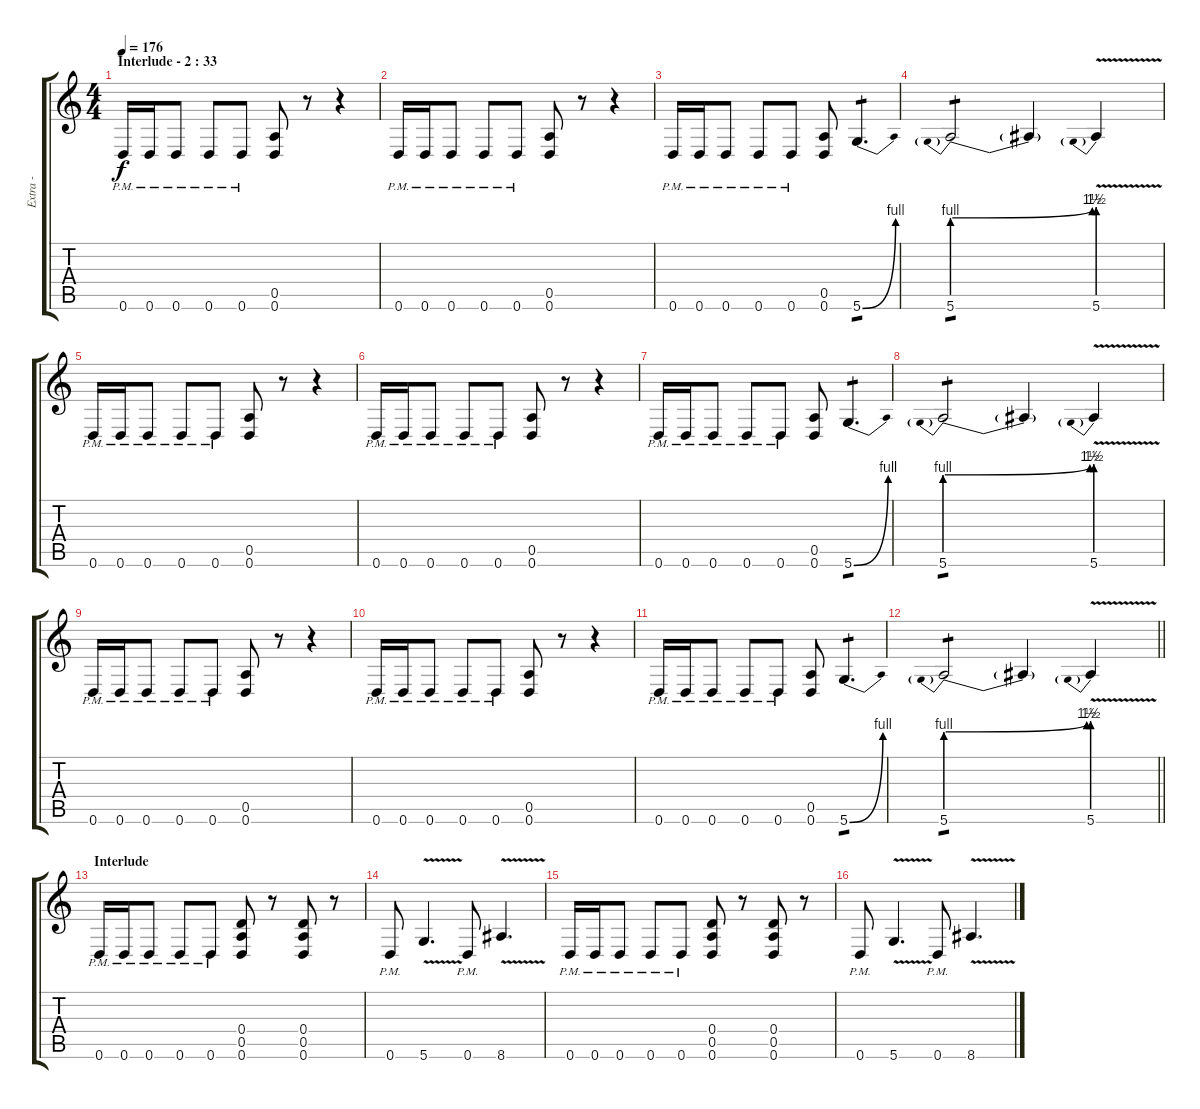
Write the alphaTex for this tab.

\track ("   Extra - Rhythm" "   Extra -") {instrument overdrivenguitar}
\staff {score tabs}
\tuning (E4 B3 G3 D3 A2 D2) {hide}
\ts (4 4)
\section ("" "Interlude - 2 : 33")
\tempo 176
\clef g2
\ks c
0.6{pm}.16{dy f} 0.6{pm}.16 0.6{pm}.8 0.6{pm}.8 0.6{pm}.8 (0.5 0.6).8 r.8 r.4 |
0.6{pm}.16 0.6{pm}.16 0.6{pm}.8 0.6{pm}.8 0.6{pm}.8 (0.5 0.6).8 r.8 r.4 |
0.6{pm}.16 0.6{pm}.16 0.6{pm}.8 0.6{pm}.8 0.6{pm}.8 (0.5 0.6).8 5.6{be (bend 0 0 60 4)}.4{d tp 1} |
5.6{be (prebendbend 0 4 60 6)}.2{tp 1} 5.6{t}.4 5.6{be (prebend 0 6 60 6) v}.4 |
0.6{pm}.16 0.6{pm}.16 0.6{pm}.8 0.6{pm}.8 0.6{pm}.8 (0.5 0.6).8 r.8 r.4 |
0.6{pm}.16 0.6{pm}.16 0.6{pm}.8 0.6{pm}.8 0.6{pm}.8 (0.5 0.6).8 r.8 r.4 |
0.6{pm}.16 0.6{pm}.16 0.6{pm}.8 0.6{pm}.8 0.6{pm}.8 (0.5 0.6).8 5.6{be (bend 0 0 60 4)}.4{d tp 1} |
5.6{be (prebendbend 0 4 60 6)}.2{tp 1} 5.6{t}.4 5.6{be (prebend 0 6 60 6) v}.4 |
0.6{pm}.16 0.6{pm}.16 0.6{pm}.8 0.6{pm}.8 0.6{pm}.8 (0.5 0.6).8 r.8 r.4 |
0.6{pm}.16 0.6{pm}.16 0.6{pm}.8 0.6{pm}.8 0.6{pm}.8 (0.5 0.6).8 r.8 r.4 |
0.6{pm}.16 0.6{pm}.16 0.6{pm}.8 0.6{pm}.8 0.6{pm}.8 (0.5 0.6).8 5.6{be (bend 0 0 60 4)}.4{d tp 1} |
\barLineRight lightlight
5.6{be (prebendbend 0 4 60 6)}.2{tp 1} 5.6{t}.4 5.6{be (prebend 0 6 60 6) v}.4 |
\section ("" "Interlude")
0.6{pm}.16 0.6{pm}.16 0.6{pm}.8 0.6{pm}.8 0.6{pm}.8 (0.4 0.5 0.6).8 r.8 (0.4 0.5 0.6).8 r.8 |
0.6{pm}.8 5.6{v}.4{d} 0.6{pm}.8 8.6{v}.4{d} |
0.6{pm}.16 0.6{pm}.16 0.6{pm}.8 0.6{pm}.8 0.6{pm}.8 (0.4 0.5 0.6).8 r.8 (0.4 0.5 0.6).8 r.8 |
0.6{pm}.8 5.6{v}.4{d} 0.6{pm}.8 8.6{v}.4{d}
